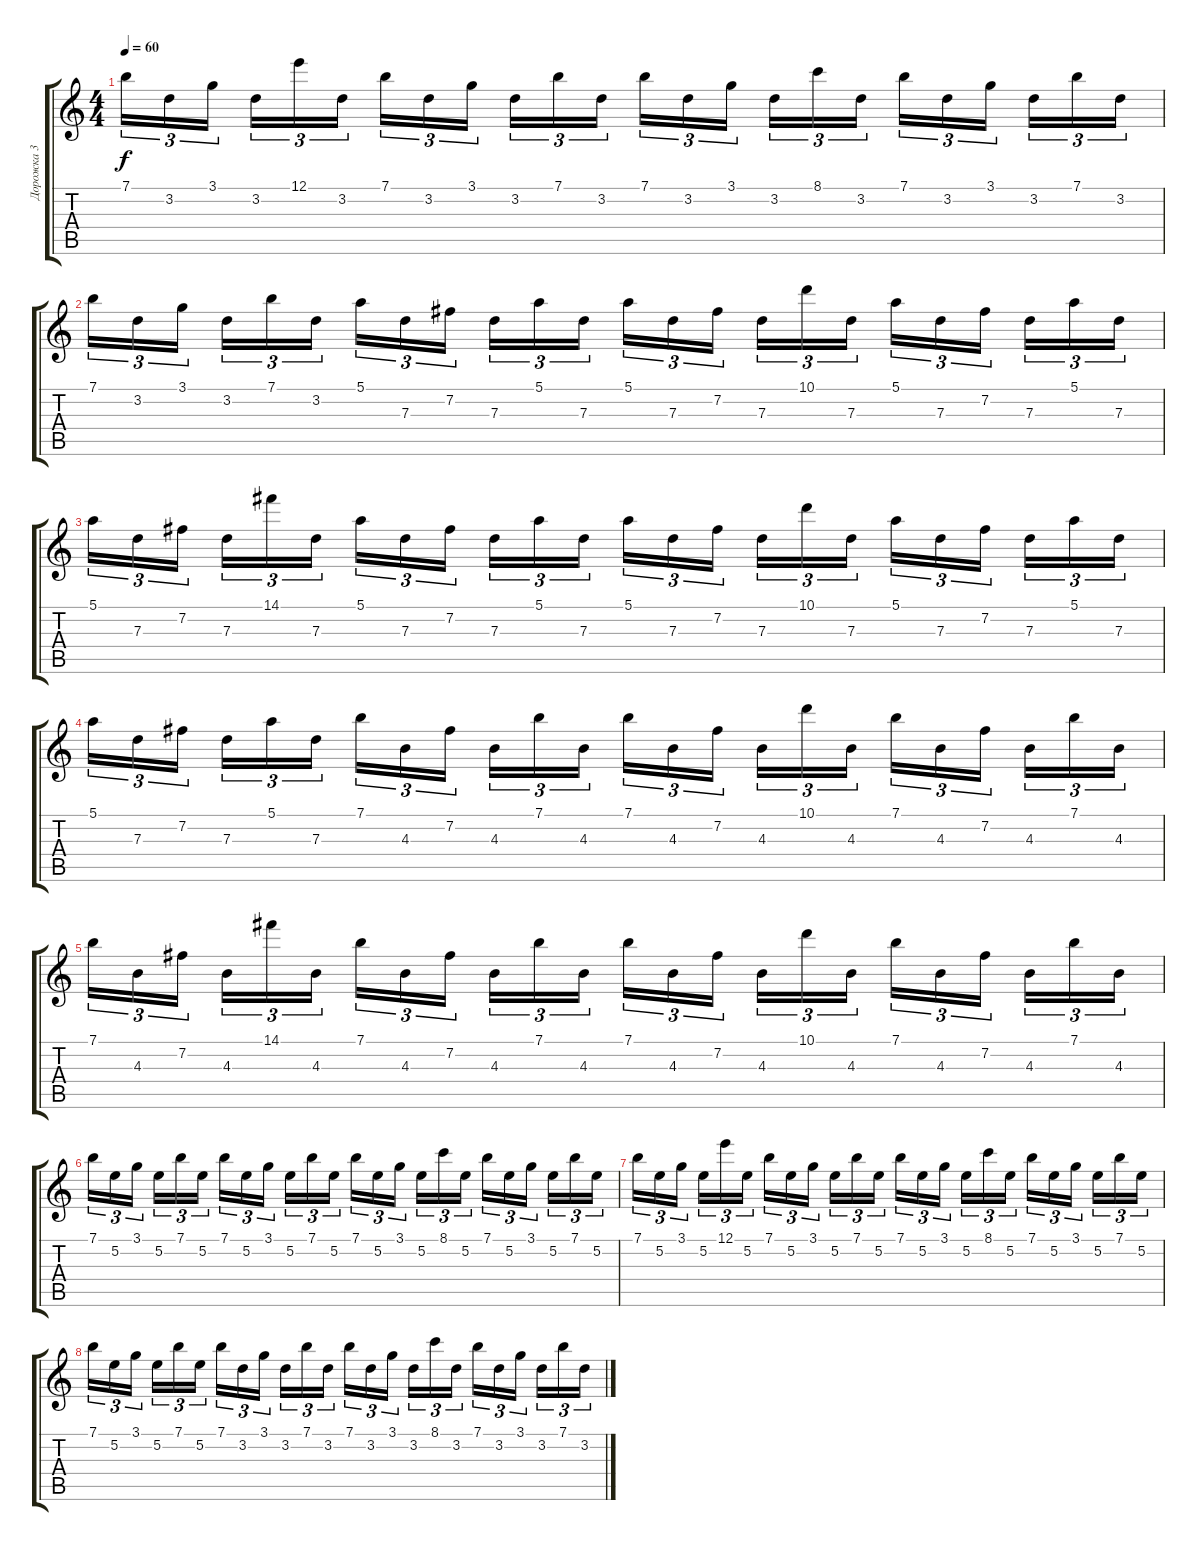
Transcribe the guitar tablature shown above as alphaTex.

\track ("Дорожка 3" "Дорожка 3") {instrument overdrivenguitar}
\staff {score tabs}
\tuning (E4 B3 G3 D3 A2 E2) {hide}
\ts (4 4)
\tempo 60
\clef g2
\ks c
7.1.16{tu (3 2) dy f} 3.2.16{tu (3 2)} 3.1.16{tu (3 2) beam splitsecondary} 3.2.16{tu (3 2)} 12.1.16{tu (3 2)} 3.2.16{tu (3 2)} 7.1.16{tu (3 2)} 3.2.16{tu (3 2)} 3.1.16{tu (3 2) beam splitsecondary} 3.2.16{tu (3 2)} 7.1.16{tu (3 2)} 3.2.16{tu (3 2)} 7.1.16{tu (3 2)} 3.2.16{tu (3 2)} 3.1.16{tu (3 2) beam splitsecondary} 3.2.16{tu (3 2)} 8.1.16{tu (3 2)} 3.2.16{tu (3 2)} 7.1.16{tu (3 2)} 3.2.16{tu (3 2)} 3.1.16{tu (3 2) beam splitsecondary} 3.2.16{tu (3 2)} 7.1.16{tu (3 2)} 3.2.16{tu (3 2)} |
7.1.16{tu (3 2)} 3.2.16{tu (3 2)} 3.1.16{tu (3 2) beam splitsecondary} 3.2.16{tu (3 2)} 7.1.16{tu (3 2)} 3.2.16{tu (3 2)} 5.1.16{tu (3 2)} 7.3.16{tu (3 2)} 7.2.16{tu (3 2) beam splitsecondary} 7.3.16{tu (3 2)} 5.1.16{tu (3 2)} 7.3.16{tu (3 2)} 5.1.16{tu (3 2)} 7.3.16{tu (3 2)} 7.2.16{tu (3 2) beam splitsecondary} 7.3.16{tu (3 2)} 10.1.16{tu (3 2)} 7.3.16{tu (3 2)} 5.1.16{tu (3 2)} 7.3.16{tu (3 2)} 7.2.16{tu (3 2) beam splitsecondary} 7.3.16{tu (3 2)} 5.1.16{tu (3 2)} 7.3.16{tu (3 2)} |
5.1.16{tu (3 2)} 7.3.16{tu (3 2)} 7.2.16{tu (3 2) beam splitsecondary} 7.3.16{tu (3 2)} 14.1.16{tu (3 2)} 7.3.16{tu (3 2)} 5.1.16{tu (3 2)} 7.3.16{tu (3 2)} 7.2.16{tu (3 2) beam splitsecondary} 7.3.16{tu (3 2)} 5.1.16{tu (3 2)} 7.3.16{tu (3 2)} 5.1.16{tu (3 2)} 7.3.16{tu (3 2)} 7.2.16{tu (3 2) beam splitsecondary} 7.3.16{tu (3 2)} 10.1.16{tu (3 2)} 7.3.16{tu (3 2)} 5.1.16{tu (3 2)} 7.3.16{tu (3 2)} 7.2.16{tu (3 2) beam splitsecondary} 7.3.16{tu (3 2)} 5.1.16{tu (3 2)} 7.3.16{tu (3 2)} |
5.1.16{tu (3 2)} 7.3.16{tu (3 2)} 7.2.16{tu (3 2) beam splitsecondary} 7.3.16{tu (3 2)} 5.1.16{tu (3 2)} 7.3.16{tu (3 2)} 7.1.16{tu (3 2)} 4.3.16{tu (3 2)} 7.2.16{tu (3 2) beam splitsecondary} 4.3.16{tu (3 2)} 7.1.16{tu (3 2)} 4.3.16{tu (3 2)} 7.1.16{tu (3 2)} 4.3.16{tu (3 2)} 7.2.16{tu (3 2) beam splitsecondary} 4.3.16{tu (3 2)} 10.1.16{tu (3 2)} 4.3.16{tu (3 2)} 7.1.16{tu (3 2)} 4.3.16{tu (3 2)} 7.2.16{tu (3 2) beam splitsecondary} 4.3.16{tu (3 2)} 7.1.16{tu (3 2)} 4.3.16{tu (3 2)} |
7.1.16{tu (3 2)} 4.3.16{tu (3 2)} 7.2.16{tu (3 2) beam splitsecondary} 4.3.16{tu (3 2)} 14.1.16{tu (3 2)} 4.3.16{tu (3 2)} 7.1.16{tu (3 2)} 4.3.16{tu (3 2)} 7.2.16{tu (3 2) beam splitsecondary} 4.3.16{tu (3 2)} 7.1.16{tu (3 2)} 4.3.16{tu (3 2)} 7.1.16{tu (3 2)} 4.3.16{tu (3 2)} 7.2.16{tu (3 2) beam splitsecondary} 4.3.16{tu (3 2)} 10.1.16{tu (3 2)} 4.3.16{tu (3 2)} 7.1.16{tu (3 2)} 4.3.16{tu (3 2)} 7.2.16{tu (3 2) beam splitsecondary} 4.3.16{tu (3 2)} 7.1.16{tu (3 2)} 4.3.16{tu (3 2)} |
7.1.16{tu (3 2)} 5.2.16{tu (3 2)} 3.1.16{tu (3 2) beam splitsecondary} 5.2.16{tu (3 2)} 7.1.16{tu (3 2)} 5.2.16{tu (3 2)} 7.1.16{tu (3 2)} 5.2.16{tu (3 2)} 3.1.16{tu (3 2) beam splitsecondary} 5.2.16{tu (3 2)} 7.1.16{tu (3 2)} 5.2.16{tu (3 2)} 7.1.16{tu (3 2)} 5.2.16{tu (3 2)} 3.1.16{tu (3 2) beam splitsecondary} 5.2.16{tu (3 2)} 8.1.16{tu (3 2)} 5.2.16{tu (3 2)} 7.1.16{tu (3 2)} 5.2.16{tu (3 2)} 3.1.16{tu (3 2) beam splitsecondary} 5.2.16{tu (3 2)} 7.1.16{tu (3 2)} 5.2.16{tu (3 2)} |
7.1.16{tu (3 2)} 5.2.16{tu (3 2)} 3.1.16{tu (3 2) beam splitsecondary} 5.2.16{tu (3 2)} 12.1.16{tu (3 2)} 5.2.16{tu (3 2)} 7.1.16{tu (3 2)} 5.2.16{tu (3 2)} 3.1.16{tu (3 2) beam splitsecondary} 5.2.16{tu (3 2)} 7.1.16{tu (3 2)} 5.2.16{tu (3 2)} 7.1.16{tu (3 2)} 5.2.16{tu (3 2)} 3.1.16{tu (3 2) beam splitsecondary} 5.2.16{tu (3 2)} 8.1.16{tu (3 2)} 5.2.16{tu (3 2)} 7.1.16{tu (3 2)} 5.2.16{tu (3 2)} 3.1.16{tu (3 2) beam splitsecondary} 5.2.16{tu (3 2)} 7.1.16{tu (3 2)} 5.2.16{tu (3 2)} |
7.1.16{tu (3 2)} 5.2.16{tu (3 2)} 3.1.16{tu (3 2) beam splitsecondary} 5.2.16{tu (3 2)} 7.1.16{tu (3 2)} 5.2.16{tu (3 2)} 7.1.16{tu (3 2)} 3.2.16{tu (3 2)} 3.1.16{tu (3 2) beam splitsecondary} 3.2.16{tu (3 2)} 7.1.16{tu (3 2)} 3.2.16{tu (3 2)} 7.1.16{tu (3 2)} 3.2.16{tu (3 2)} 3.1.16{tu (3 2) beam splitsecondary} 3.2.16{tu (3 2)} 8.1.16{tu (3 2)} 3.2.16{tu (3 2)} 7.1.16{tu (3 2)} 3.2.16{tu (3 2)} 3.1.16{tu (3 2) beam splitsecondary} 3.2.16{tu (3 2)} 7.1.16{tu (3 2)} 3.2.16{tu (3 2)}
